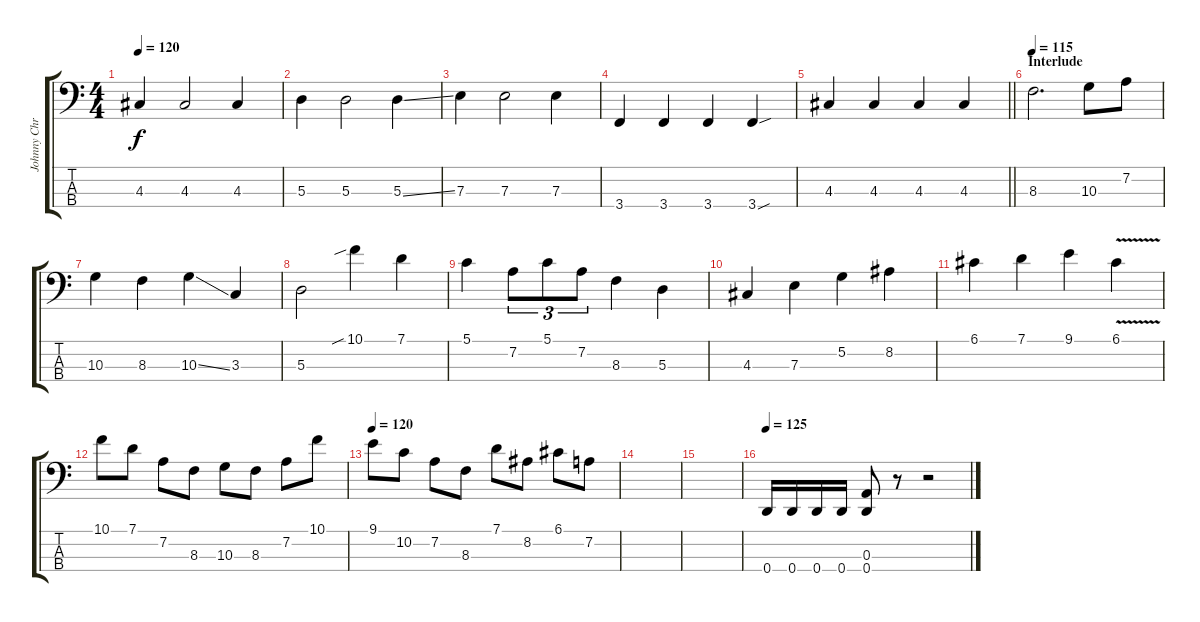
\track ("Johnny Christ" "Johnny Chr") {instrument slapbass1}
\staff {score tabs}
\tuning (G2 D2 A1 D1) {hide}
\ts (4 4)
\tempo 120
\clef f4
\ks c
4.3.4{dy f} 4.3.2 4.3.4 |
5.3.4 5.3.2 5.3{ss}.4 |
7.3.4 7.3.2 7.3.4 |
3.4.4 3.4.4 3.4.4 3.4{sou}.4 |
\barLineRight lightlight
4.3.4 4.3.4 4.3.4 4.3.4 |
\section ("" "Interlude")
\tempo 115
8.3.2{d} 10.3.8 7.2.8 |
10.3.4 8.3.4 10.3{ss}.4 3.3.4 |
5.3.2 10.1{sib}.4 7.1.4 |
5.1.4 7.2.8{tu (3 2)} 5.1.8{tu (3 2)} 7.2.8{tu (3 2)} 8.3.4 5.3.4 |
4.3.4 7.3.4 5.2.4 8.2.4 |
6.1.4 7.1.4 9.1.4 6.1{v}.4 |
10.1.8 7.1.8 7.2.8 8.3.8 10.3.8 8.3.8 7.2.8 10.1.8 |
\tempo 120
9.1.8 10.2.8 7.2.8 8.3.8 7.1.8 8.2.8 6.1.8 7.2.8 |
|
|
\tempo 125
0.4.16 0.4.16 0.4.16 0.4.16 (0.3 0.4).8 r.8 r.2
